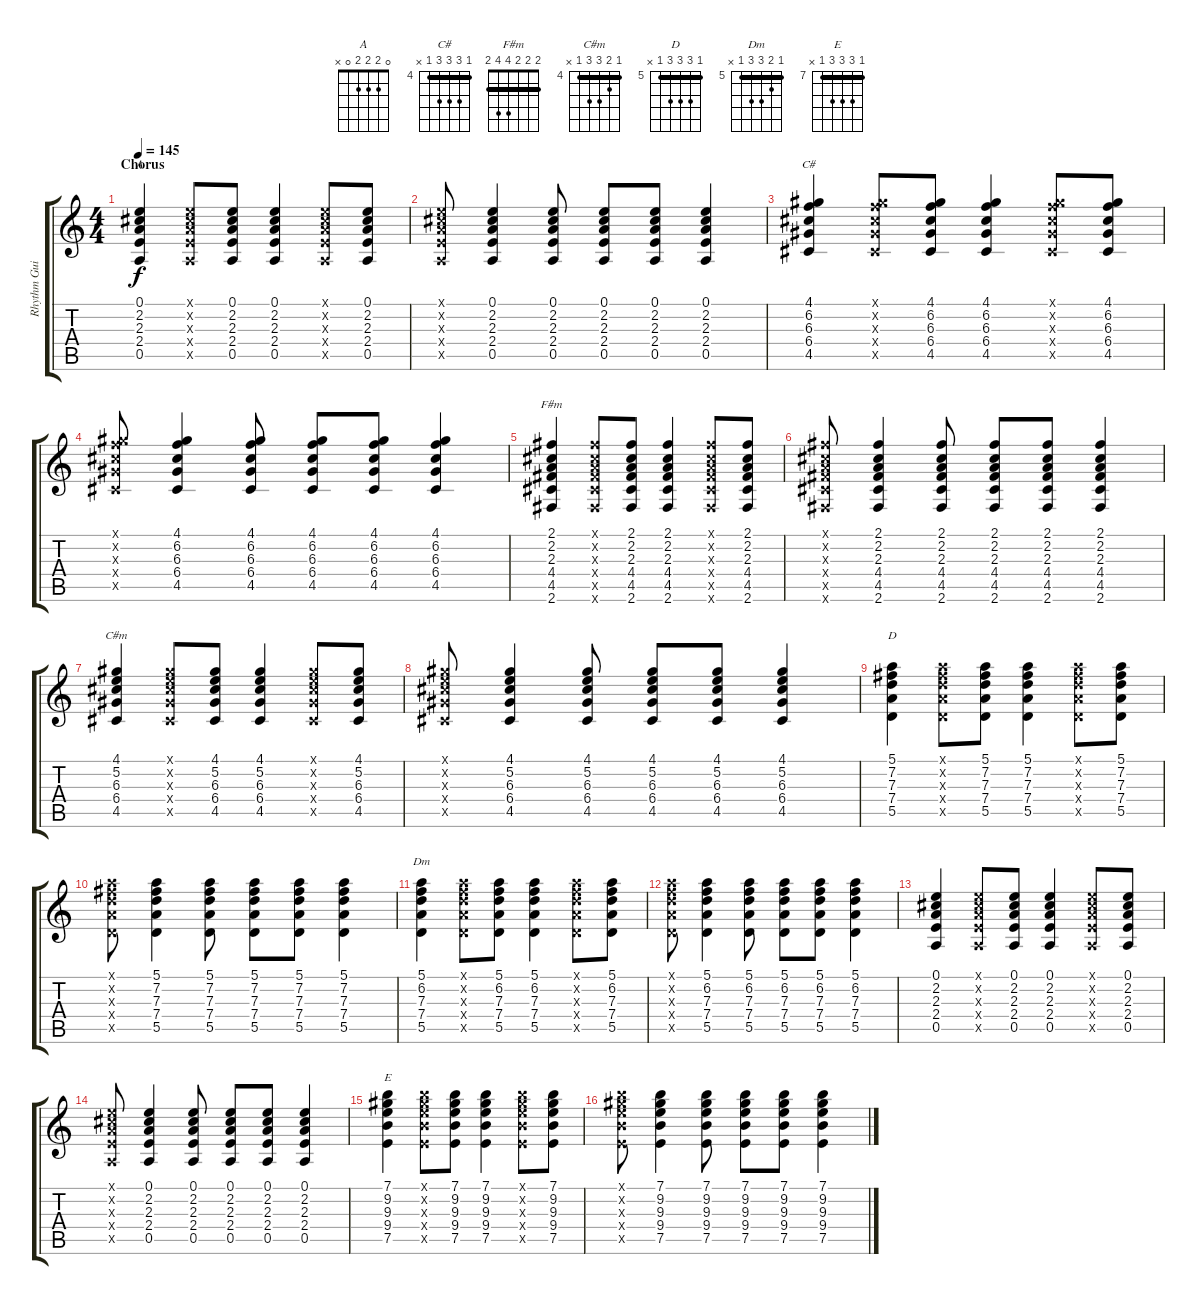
\track ("Rhythm Guitar" "Rhythm Gui") {instrument electricguitarjazz}
\staff {score tabs}
\tuning (E4 B3 G3 D3 A2 E2) {hide}
\chord ("A" 0 2 2 2 0 x)
\chord ("C#" 4 6 6 6 4 x) {firstfret 4 barre 4}
\chord ("F#m" 2 2 2 4 4 2) {barre 2}
\chord ("C#m" 4 5 6 6 4 x) {firstfret 4 barre 4}
\chord ("D" 5 7 7 7 5 x) {firstfret 5 barre 5}
\chord ("Dm" 5 6 7 7 5 x) {firstfret 5 barre 5}
\chord ("E" 7 9 9 9 7 x) {firstfret 7 barre 7}
\ts (4 4)
\section ("" "Chorus")
\tempo 145
\clef g2
\ks c
(0.1 2.2 2.3 2.4 0.5).4{ch "A" dy f} (0.1{x} 2.2{x} 2.3{x} 2.4{x} 0.5{x}).8 (0.1 2.2 2.3 2.4 0.5).8 (0.1 2.2 2.3 2.4 0.5).4 (0.1{x} 2.2{x} 2.3{x} 2.4{x} 0.5{x}).8 (0.1 2.2 2.3 2.4 0.5).8 |
(0.1{x} 2.2{x} 2.3{x} 2.4{x} 0.5{x}).8 (0.1 2.2 2.3 2.4 0.5).4 (0.1 2.2 2.3 2.4 0.5).8 (0.1 2.2 2.3 2.4 0.5).8 (0.1 2.2 2.3 2.4 0.5).8 (0.1 2.2 2.3 2.4 0.5).4 |
(4.1 6.2 6.3 6.4 4.5).4{ch "C#"} (4.1{x} 6.2{x} 6.3{x} 6.4{x} 4.5{x}).8 (4.1 6.2 6.3 6.4 4.5).8 (4.1 6.2 6.3 6.4 4.5).4 (4.1{x} 6.2{x} 6.3{x} 6.4{x} 4.5{x}).8 (4.1 6.2 6.3 6.4 4.5).8 |
(4.1{x} 6.2{x} 6.3{x} 6.4{x} 4.5{x}).8 (4.1 6.2 6.3 6.4 4.5).4 (4.1 6.2 6.3 6.4 4.5).8 (4.1 6.2 6.3 6.4 4.5).8 (4.1 6.2 6.3 6.4 4.5).8 (4.1 6.2 6.3 6.4 4.5).4 |
(2.1 2.2 2.3 4.4 4.5 2.6).4{ch "F#m"} (2.1{x} 2.2{x} 2.3{x} 4.4{x} 4.5{x} 2.6{x}).8 (2.1 2.2 2.3 4.4 4.5 2.6).8 (2.1 2.2 2.3 4.4 4.5 2.6).4 (2.1{x} 2.2{x} 2.3{x} 4.4{x} 4.5{x} 2.6{x}).8 (2.1 2.2 2.3 4.4 4.5 2.6).8 |
(2.1{x} 2.2{x} 2.3{x} 4.4{x} 4.5{x} 2.6{x}).8 (2.1 2.2 2.3 4.4 4.5 2.6).4 (2.1 2.2 2.3 4.4 4.5 2.6).8 (2.1 2.2 2.3 4.4 4.5 2.6).8 (2.1 2.2 2.3 4.4 4.5 2.6).8 (2.1 2.2 2.3 4.4 4.5 2.6).4 |
(4.1 5.2 6.3 6.4 4.5).4{ch "C#m"} (4.1{x} 5.2{x} 6.3{x} 6.4{x} 4.5{x}).8 (4.1 5.2 6.3 6.4 4.5).8 (4.1 5.2 6.3 6.4 4.5).4 (4.1{x} 5.2{x} 6.3{x} 6.4{x} 4.5{x}).8 (4.1 5.2 6.3 6.4 4.5).8 |
(4.1{x} 5.2{x} 6.3{x} 6.4{x} 4.5{x}).8 (4.1 5.2 6.3 6.4 4.5).4 (4.1 5.2 6.3 6.4 4.5).8 (4.1 5.2 6.3 6.4 4.5).8 (4.1 5.2 6.3 6.4 4.5).8 (4.1 5.2 6.3 6.4 4.5).4 |
(5.1 7.2 7.3 7.4 5.5).4{ch "D"} (5.1{x} 7.2{x} 7.3{x} 7.4{x} 5.5{x}).8 (5.1 7.2 7.3 7.4 5.5).8 (5.1 7.2 7.3 7.4 5.5).4 (5.1{x} 7.2{x} 7.3{x} 7.4{x} 5.5{x}).8 (5.1 7.2 7.3 7.4 5.5).8 |
(5.1{x} 7.2{x} 7.3{x} 7.4{x} 5.5{x}).8 (5.1 7.2 7.3 7.4 5.5).4 (5.1 7.2 7.3 7.4 5.5).8 (5.1 7.2 7.3 7.4 5.5).8 (5.1 7.2 7.3 7.4 5.5).8 (5.1 7.2 7.3 7.4 5.5).4 |
(5.1 6.2 7.3 7.4 5.5).4{ch "Dm"} (5.1{x} 6.2{x} 7.3{x} 7.4{x} 5.5{x}).8 (5.1 6.2 7.3 7.4 5.5).8 (5.1 6.2 7.3 7.4 5.5).4 (5.1{x} 6.2{x} 7.3{x} 7.4{x} 5.5{x}).8 (5.1 6.2 7.3 7.4 5.5).8 |
(5.1{x} 6.2{x} 7.3{x} 7.4{x} 5.5{x}).8 (5.1 6.2 7.3 7.4 5.5).4 (5.1 6.2 7.3 7.4 5.5).8 (5.1 6.2 7.3 7.4 5.5).8 (5.1 6.2 7.3 7.4 5.5).8 (5.1 6.2 7.3 7.4 5.5).4 |
(0.1 2.2 2.3 2.4 0.5).4 (0.1{x} 2.2{x} 2.3{x} 2.4{x} 0.5{x}).8 (0.1 2.2 2.3 2.4 0.5).8 (0.1 2.2 2.3 2.4 0.5).4 (0.1{x} 2.2{x} 2.3{x} 2.4{x} 0.5{x}).8 (0.1 2.2 2.3 2.4 0.5).8 |
(0.1{x} 2.2{x} 2.3{x} 2.4{x} 0.5{x}).8 (0.1 2.2 2.3 2.4 0.5).4 (0.1 2.2 2.3 2.4 0.5).8 (0.1 2.2 2.3 2.4 0.5).8 (0.1 2.2 2.3 2.4 0.5).8 (0.1 2.2 2.3 2.4 0.5).4 |
(7.1 9.2 9.3 9.4 7.5).4{ch "E"} (7.1{x} 9.2{x} 9.3{x} 9.4{x} 7.5{x}).8 (7.1 9.2 9.3 9.4 7.5).8 (7.1 9.2 9.3 9.4 7.5).4 (7.1{x} 9.2{x} 9.3{x} 9.4{x} 7.5{x}).8 (7.1 9.2 9.3 9.4 7.5).8 |
(7.1{x} 9.2{x} 9.3{x} 9.4{x} 7.5{x}).8 (7.1 9.2 9.3 9.4 7.5).4 (7.1 9.2 9.3 9.4 7.5).8 (7.1 9.2 9.3 9.4 7.5).8 (7.1 9.2 9.3 9.4 7.5).8 (7.1 9.2 9.3 9.4 7.5).4
